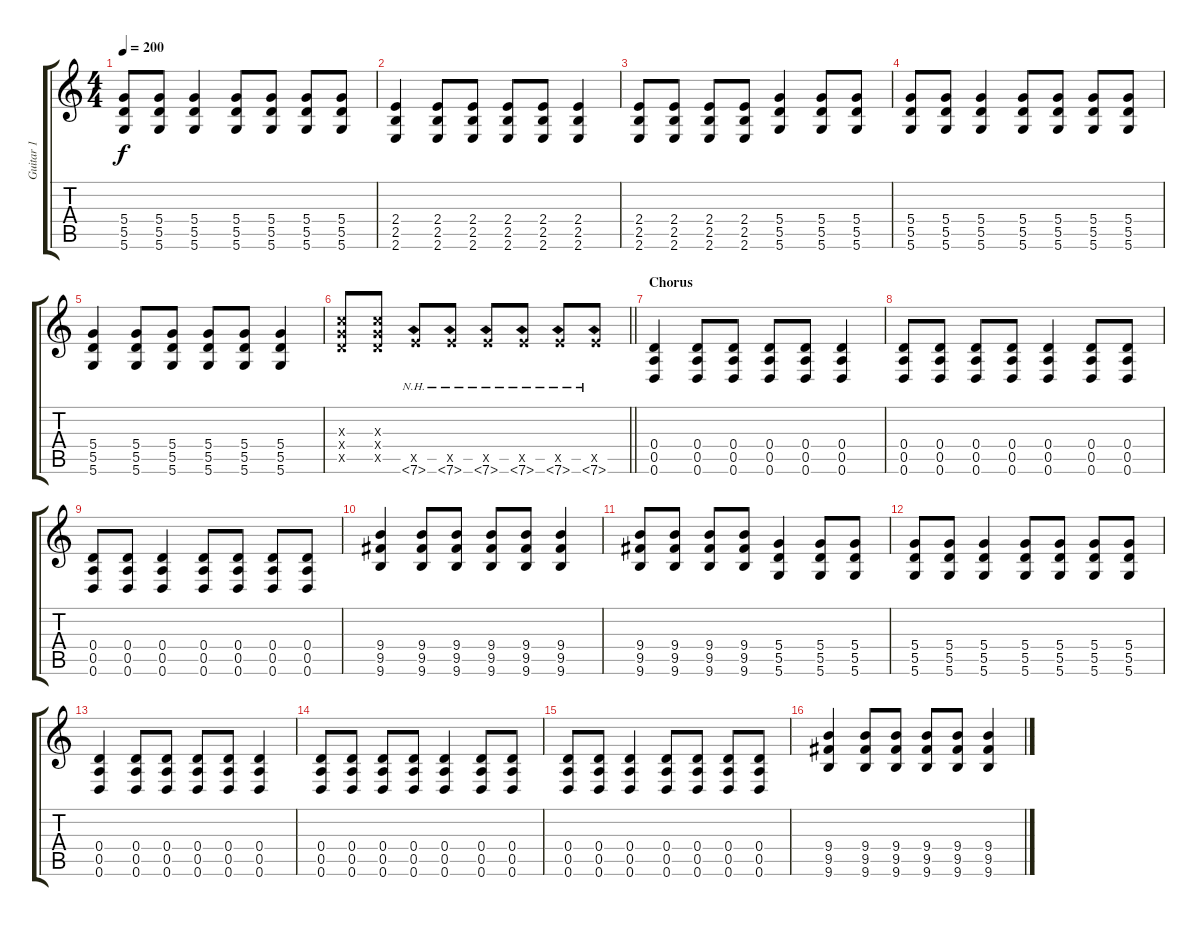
\track ("Guitar 1" "Guitar 1") {instrument distortionguitar}
\staff {score tabs}
\tuning (E4 B3 G3 D3 A2 D2) {hide}
\ts (4 4)
\tempo 200
\clef g2
\ks c
(5.4 5.5 5.6).8{dy f} (5.4 5.5 5.6).8 (5.4 5.5 5.6).4 (5.4 5.5 5.6).8 (5.4 5.5 5.6).8 (5.4 5.5 5.6).8 (5.4 5.5 5.6).8 |
(2.4 2.5 2.6).4 (2.4 2.5 2.6).8 (2.4 2.5 2.6).8 (2.4 2.5 2.6).8 (2.4 2.5 2.6).8 (2.4 2.5 2.6).4 |
(2.4 2.5 2.6).8 (2.4 2.5 2.6).8 (2.4 2.5 2.6).8 (2.4 2.5 2.6).8 (5.4 5.5 5.6).4 (5.4 5.5 5.6).8 (5.4 5.5 5.6).8 |
(5.4 5.5 5.6).8 (5.4 5.5 5.6).8 (5.4 5.5 5.6).4 (5.4 5.5 5.6).8 (5.4 5.5 5.6).8 (5.4 5.5 5.6).8 (5.4 5.5 5.6).8 |
(5.4 5.5 5.6).4 (5.4 5.5 5.6).8 (5.4 5.5 5.6).8 (5.4 5.5 5.6).8 (5.4 5.5 5.6).8 (5.4 5.5 5.6).4 |
\barLineRight lightlight
(5.3{x} 5.4{x} 5.5{x}).8 (5.3{x} 5.4{x} 5.5{x}).8 (7.5{x} 7.6{nh}).8 (7.5{x} 7.6{nh}).8 (7.5{x} 7.6{nh}).8 (7.5{x} 7.6{nh}).8 (7.5{x} 7.6{nh}).8 (7.5{x} 7.6{nh}).8 |
\section ("" "Chorus")
(0.4 0.5 0.6).4 (0.4 0.5 0.6).8 (0.4 0.5 0.6).8 (0.4 0.5 0.6).8 (0.4 0.5 0.6).8 (0.4 0.5 0.6).4 |
(0.4 0.5 0.6).8 (0.4 0.5 0.6).8 (0.4 0.5 0.6).8 (0.4 0.5 0.6).8 (0.4 0.5 0.6).4 (0.4 0.5 0.6).8 (0.4 0.5 0.6).8 |
(0.4 0.5 0.6).8 (0.4 0.5 0.6).8 (0.4 0.5 0.6).4 (0.4 0.5 0.6).8 (0.4 0.5 0.6).8 (0.4 0.5 0.6).8 (0.4 0.5 0.6).8 |
(9.4 9.5 9.6).4 (9.4 9.5 9.6).8 (9.4 9.5 9.6).8 (9.4 9.5 9.6).8 (9.4 9.5 9.6).8 (9.4 9.5 9.6).4 |
(9.4 9.5 9.6).8 (9.4 9.5 9.6).8 (9.4 9.5 9.6).8 (9.4 9.5 9.6).8 (5.4 5.5 5.6).4 (5.4 5.5 5.6).8 (5.4 5.5 5.6).8 |
(5.4 5.5 5.6).8 (5.4 5.5 5.6).8 (5.4 5.5 5.6).4 (5.4 5.5 5.6).8 (5.4 5.5 5.6).8 (5.4 5.5 5.6).8 (5.4 5.5 5.6).8 |
(0.4 0.5 0.6).4 (0.4 0.5 0.6).8 (0.4 0.5 0.6).8 (0.4 0.5 0.6).8 (0.4 0.5 0.6).8 (0.4 0.5 0.6).4 |
(0.4 0.5 0.6).8 (0.4 0.5 0.6).8 (0.4 0.5 0.6).8 (0.4 0.5 0.6).8 (0.4 0.5 0.6).4 (0.4 0.5 0.6).8 (0.4 0.5 0.6).8 |
(0.4 0.5 0.6).8 (0.4 0.5 0.6).8 (0.4 0.5 0.6).4 (0.4 0.5 0.6).8 (0.4 0.5 0.6).8 (0.4 0.5 0.6).8 (0.4 0.5 0.6).8 |
(9.4 9.5 9.6).4 (9.4 9.5 9.6).8 (9.4 9.5 9.6).8 (9.4 9.5 9.6).8 (9.4 9.5 9.6).8 (9.4 9.5 9.6).4
